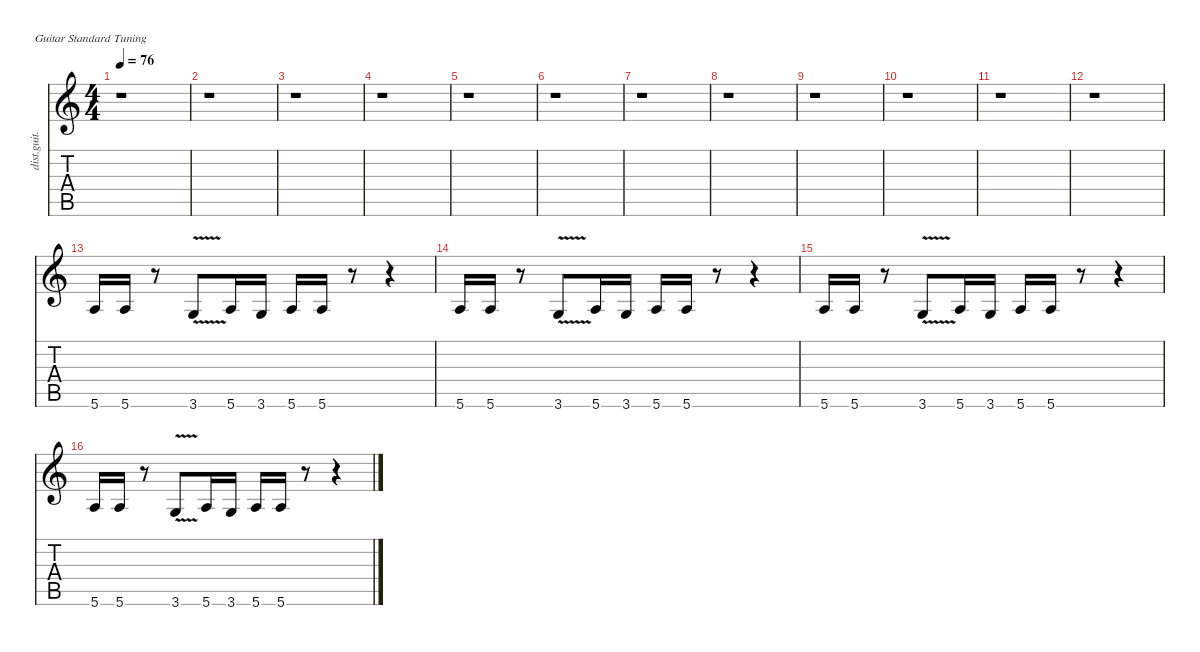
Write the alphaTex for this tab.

\defaultSystemsLayout 4
\hideDynamics
\bracketExtendMode nobrackets
\otherSystemsTrackNameOrientation horizontal
\track ("Rhythm Fill" "dist.guit.") {instrument distortionguitar}
\staff {score tabs}
\tuning (E4 B3 G3 D3 A2 E2)
\ts (4 4)
\tempo 76
\clef g2
\ks c
r.1{dy f} |
r.1 |
r.1 |
r.1 |
r.1 |
r.1 |
r.1 |
r.1 |
r.1 |
r.1 |
r.1 |
r.1 |
5.6.16 5.6.16 r.8 3.6{v}.8 5.6.16 3.6.16 5.6.16 5.6.16 r.8 r.4 |
5.6.16 5.6.16 r.8 3.6{v}.8 5.6.16 3.6.16 5.6.16 5.6.16 r.8 r.4 |
5.6.16 5.6.16 r.8 3.6{v}.8 5.6.16 3.6.16 5.6.16 5.6.16 r.8 r.4 |
5.6.16 5.6.16 r.8 3.6{v}.8 5.6.16 3.6.16 5.6.16 5.6.16 r.8 r.4
